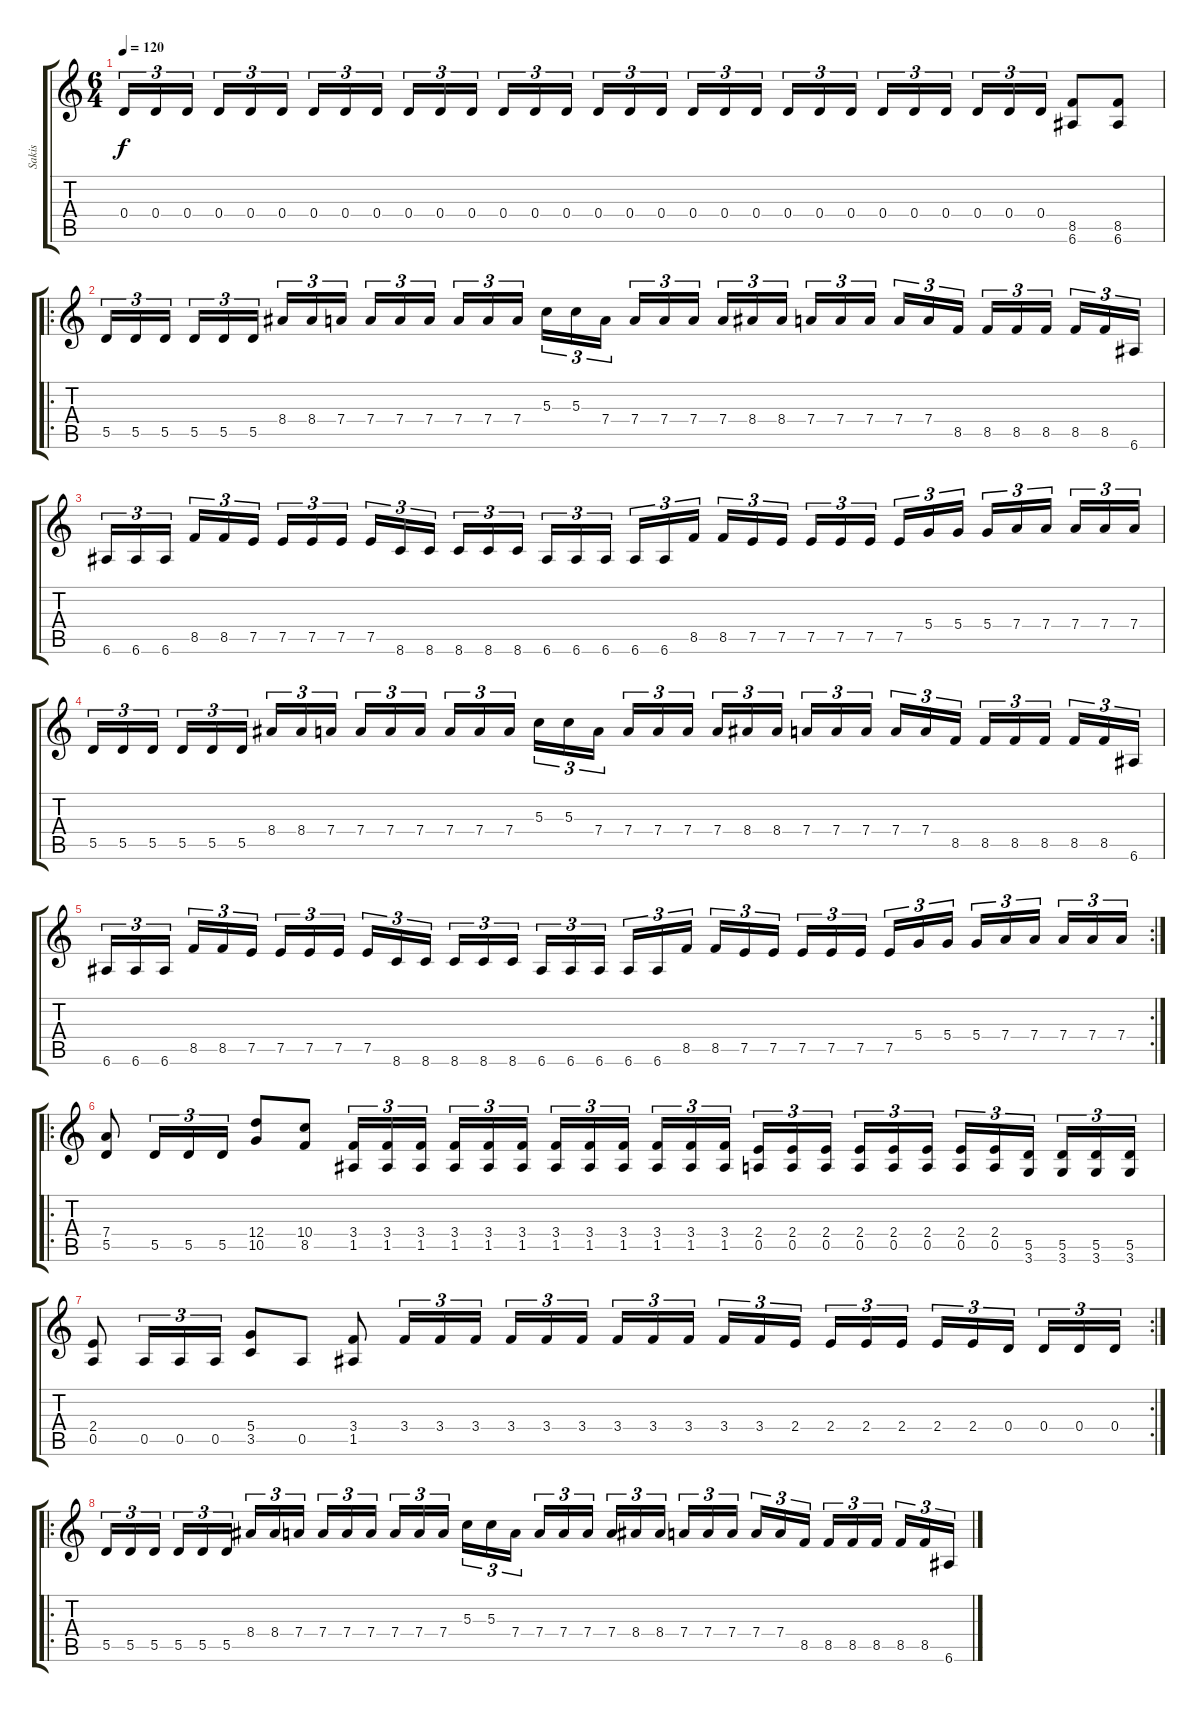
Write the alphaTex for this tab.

\track ("Sakis" "Sakis") {instrument distortionguitar}
\staff {score tabs}
\tuning (E4 B3 G3 D3 A2 E2) {hide}
\ts (6 4)
\tempo 120
\clef g2
\ks c
0.4.16{tu (3 2) dy f} 0.4.16{tu (3 2)} 0.4.16{tu (3 2)} 0.4.16{tu (3 2)} 0.4.16{tu (3 2)} 0.4.16{tu (3 2)} 0.4.16{tu (3 2)} 0.4.16{tu (3 2)} 0.4.16{tu (3 2)} 0.4.16{tu (3 2)} 0.4.16{tu (3 2)} 0.4.16{tu (3 2)} 0.4.16{tu (3 2)} 0.4.16{tu (3 2)} 0.4.16{tu (3 2)} 0.4.16{tu (3 2)} 0.4.16{tu (3 2)} 0.4.16{tu (3 2)} 0.4.16{tu (3 2)} 0.4.16{tu (3 2)} 0.4.16{tu (3 2)} 0.4.16{tu (3 2)} 0.4.16{tu (3 2)} 0.4.16{tu (3 2)} 0.4.16{tu (3 2)} 0.4.16{tu (3 2)} 0.4.16{tu (3 2)} 0.4.16{tu (3 2)} 0.4.16{tu (3 2)} 0.4.16{tu (3 2)} (8.5 6.6).8 (8.5 6.6).8 |
\ro
5.5.16{tu (3 2)} 5.5.16{tu (3 2)} 5.5.16{tu (3 2)} 5.5.16{tu (3 2)} 5.5.16{tu (3 2)} 5.5.16{tu (3 2)} 8.4.16{tu (3 2)} 8.4.16{tu (3 2)} 7.4.16{tu (3 2)} 7.4.16{tu (3 2)} 7.4.16{tu (3 2)} 7.4.16{tu (3 2)} 7.4.16{tu (3 2)} 7.4.16{tu (3 2)} 7.4.16{tu (3 2)} 5.3.16{tu (3 2)} 5.3.16{tu (3 2)} 7.4.16{tu (3 2)} 7.4.16{tu (3 2)} 7.4.16{tu (3 2)} 7.4.16{tu (3 2)} 7.4.16{tu (3 2)} 8.4.16{tu (3 2)} 8.4.16{tu (3 2)} 7.4.16{tu (3 2)} 7.4.16{tu (3 2)} 7.4.16{tu (3 2)} 7.4.16{tu (3 2)} 7.4.16{tu (3 2)} 8.5.16{tu (3 2)} 8.5.16{tu (3 2)} 8.5.16{tu (3 2)} 8.5.16{tu (3 2)} 8.5.16{tu (3 2)} 8.5.16{tu (3 2)} 6.6.16{tu (3 2)} |
6.6.16{tu (3 2)} 6.6.16{tu (3 2)} 6.6.16{tu (3 2)} 8.5.16{tu (3 2)} 8.5.16{tu (3 2)} 7.5.16{tu (3 2)} 7.5.16{tu (3 2)} 7.5.16{tu (3 2)} 7.5.16{tu (3 2)} 7.5.16{tu (3 2)} 8.6.16{tu (3 2)} 8.6.16{tu (3 2)} 8.6.16{tu (3 2)} 8.6.16{tu (3 2)} 8.6.16{tu (3 2)} 6.6.16{tu (3 2)} 6.6.16{tu (3 2)} 6.6.16{tu (3 2)} 6.6.16{tu (3 2)} 6.6.16{tu (3 2)} 8.5.16{tu (3 2)} 8.5.16{tu (3 2)} 7.5.16{tu (3 2)} 7.5.16{tu (3 2)} 7.5.16{tu (3 2)} 7.5.16{tu (3 2)} 7.5.16{tu (3 2)} 7.5.16{tu (3 2)} 5.4.16{tu (3 2)} 5.4.16{tu (3 2)} 5.4.16{tu (3 2)} 7.4.16{tu (3 2)} 7.4.16{tu (3 2)} 7.4.16{tu (3 2)} 7.4.16{tu (3 2)} 7.4.16{tu (3 2)} |
5.5.16{tu (3 2)} 5.5.16{tu (3 2)} 5.5.16{tu (3 2)} 5.5.16{tu (3 2)} 5.5.16{tu (3 2)} 5.5.16{tu (3 2)} 8.4.16{tu (3 2)} 8.4.16{tu (3 2)} 7.4.16{tu (3 2)} 7.4.16{tu (3 2)} 7.4.16{tu (3 2)} 7.4.16{tu (3 2)} 7.4.16{tu (3 2)} 7.4.16{tu (3 2)} 7.4.16{tu (3 2)} 5.3.16{tu (3 2)} 5.3.16{tu (3 2)} 7.4.16{tu (3 2)} 7.4.16{tu (3 2)} 7.4.16{tu (3 2)} 7.4.16{tu (3 2)} 7.4.16{tu (3 2)} 8.4.16{tu (3 2)} 8.4.16{tu (3 2)} 7.4.16{tu (3 2)} 7.4.16{tu (3 2)} 7.4.16{tu (3 2)} 7.4.16{tu (3 2)} 7.4.16{tu (3 2)} 8.5.16{tu (3 2)} 8.5.16{tu (3 2)} 8.5.16{tu (3 2)} 8.5.16{tu (3 2)} 8.5.16{tu (3 2)} 8.5.16{tu (3 2)} 6.6.16{tu (3 2)} |
\rc 2
6.6.16{tu (3 2)} 6.6.16{tu (3 2)} 6.6.16{tu (3 2)} 8.5.16{tu (3 2)} 8.5.16{tu (3 2)} 7.5.16{tu (3 2)} 7.5.16{tu (3 2)} 7.5.16{tu (3 2)} 7.5.16{tu (3 2)} 7.5.16{tu (3 2)} 8.6.16{tu (3 2)} 8.6.16{tu (3 2)} 8.6.16{tu (3 2)} 8.6.16{tu (3 2)} 8.6.16{tu (3 2)} 6.6.16{tu (3 2)} 6.6.16{tu (3 2)} 6.6.16{tu (3 2)} 6.6.16{tu (3 2)} 6.6.16{tu (3 2)} 8.5.16{tu (3 2)} 8.5.16{tu (3 2)} 7.5.16{tu (3 2)} 7.5.16{tu (3 2)} 7.5.16{tu (3 2)} 7.5.16{tu (3 2)} 7.5.16{tu (3 2)} 7.5.16{tu (3 2)} 5.4.16{tu (3 2)} 5.4.16{tu (3 2)} 5.4.16{tu (3 2)} 7.4.16{tu (3 2)} 7.4.16{tu (3 2)} 7.4.16{tu (3 2)} 7.4.16{tu (3 2)} 7.4.16{tu (3 2)} |
\ro
(7.4 5.5).8 5.5.16{tu (3 2)} 5.5.16{tu (3 2)} 5.5.16{tu (3 2)} (12.4 10.5).8 (10.4 8.5).8 (3.4 1.5).16{tu (3 2)} (3.4 1.5).16{tu (3 2)} (3.4 1.5).16{tu (3 2)} (3.4 1.5).16{tu (3 2)} (3.4 1.5).16{tu (3 2)} (3.4 1.5).16{tu (3 2)} (3.4 1.5).16{tu (3 2)} (3.4 1.5).16{tu (3 2)} (3.4 1.5).16{tu (3 2)} (3.4 1.5).16{tu (3 2)} (3.4 1.5).16{tu (3 2)} (3.4 1.5).16{tu (3 2)} (2.4 0.5).16{tu (3 2)} (2.4 0.5).16{tu (3 2)} (2.4 0.5).16{tu (3 2)} (2.4 0.5).16{tu (3 2)} (2.4 0.5).16{tu (3 2)} (2.4 0.5).16{tu (3 2)} (2.4 0.5).16{tu (3 2)} (2.4 0.5).16{tu (3 2)} (5.5 3.6).16{tu (3 2)} (5.5 3.6).16{tu (3 2)} (5.5 3.6).16{tu (3 2)} (5.5 3.6).16{tu (3 2)} |
\rc 2
(2.4 0.5).8 0.5.16{tu (3 2)} 0.5.16{tu (3 2)} 0.5.16{tu (3 2)} (5.4 3.5).8 0.5.8 (3.4 1.5).8 3.4.16{tu (3 2)} 3.4.16{tu (3 2)} 3.4.16{tu (3 2)} 3.4.16{tu (3 2)} 3.4.16{tu (3 2)} 3.4.16{tu (3 2)} 3.4.16{tu (3 2)} 3.4.16{tu (3 2)} 3.4.16{tu (3 2)} 3.4.16{tu (3 2)} 3.4.16{tu (3 2)} 2.4.16{tu (3 2)} 2.4.16{tu (3 2)} 2.4.16{tu (3 2)} 2.4.16{tu (3 2)} 2.4.16{tu (3 2)} 2.4.16{tu (3 2)} 0.4.16{tu (3 2)} 0.4.16{tu (3 2)} 0.4.16{tu (3 2)} 0.4.16{tu (3 2)} |
\ro
5.5.16{tu (3 2)} 5.5.16{tu (3 2)} 5.5.16{tu (3 2)} 5.5.16{tu (3 2)} 5.5.16{tu (3 2)} 5.5.16{tu (3 2)} 8.4.16{tu (3 2)} 8.4.16{tu (3 2)} 7.4.16{tu (3 2)} 7.4.16{tu (3 2)} 7.4.16{tu (3 2)} 7.4.16{tu (3 2)} 7.4.16{tu (3 2)} 7.4.16{tu (3 2)} 7.4.16{tu (3 2)} 5.3.16{tu (3 2)} 5.3.16{tu (3 2)} 7.4.16{tu (3 2)} 7.4.16{tu (3 2)} 7.4.16{tu (3 2)} 7.4.16{tu (3 2)} 7.4.16{tu (3 2)} 8.4.16{tu (3 2)} 8.4.16{tu (3 2)} 7.4.16{tu (3 2)} 7.4.16{tu (3 2)} 7.4.16{tu (3 2)} 7.4.16{tu (3 2)} 7.4.16{tu (3 2)} 8.5.16{tu (3 2)} 8.5.16{tu (3 2)} 8.5.16{tu (3 2)} 8.5.16{tu (3 2)} 8.5.16{tu (3 2)} 8.5.16{tu (3 2)} 6.6.16{tu (3 2)}
